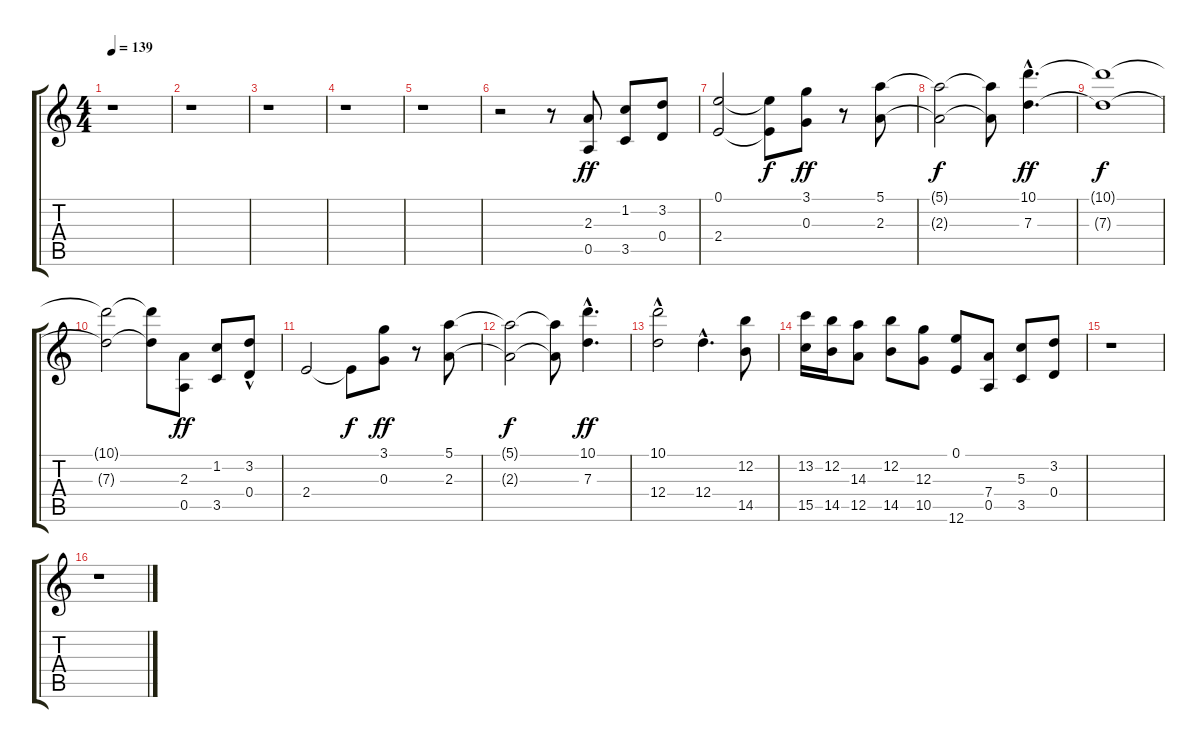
\track "" {instrument distortionguitar}
\staff {score tabs}
\tuning (E4 B3 G3 D3 A2 E2) {hide}
\ts (4 4)
\tempo 139
\clef g2
\ks c
r.1{dy f} |
r.1 |
r.1 |
r.1 |
r.1 |
r.2 r.8 (2.3 0.5).8{dy ff} (1.2 3.5).8 (3.2 0.4).8 |
(0.1 2.4).2 (0.1{t} 2.4{t}).8{dy f} (3.1 0.3).8{dy ff} r.8 (5.1 2.3).8 |
(5.1{t} 2.3{t}).2{dy f} (5.1{t} 2.3{t}).8 (10.1{hac} 7.3{hac}).4{d dy ff} |
(10.1{t} 7.3{t}).1{dy f} |
(10.1{t} 7.3{t}).2 (10.1{t} 7.3{t}).8 (2.3 0.5).8{dy ff} (1.2 3.5).8 (3.2{hac} 0.4).8 |
2.4.2 2.4{t}.8{dy f} (3.1 0.3).8{dy ff} r.8 (5.1 2.3).8 |
(5.1{t} 2.3{t}).2{dy f} (5.1{t} 2.3{t}).8 (10.1{hac} 7.3{hac}).4{d dy ff} |
(10.1{hac} 12.4).2 12.4{hac}.4{d} (12.2 14.5).8 |
(13.2 15.5).16 (12.2 14.5).16 (14.3 12.5).8 (12.2 14.5).8 (12.3 10.5).8 (0.1 12.6).8 (7.4 0.5).8 (5.3 3.5).8 (3.2 0.4).8 |
r.1 |
r.1
